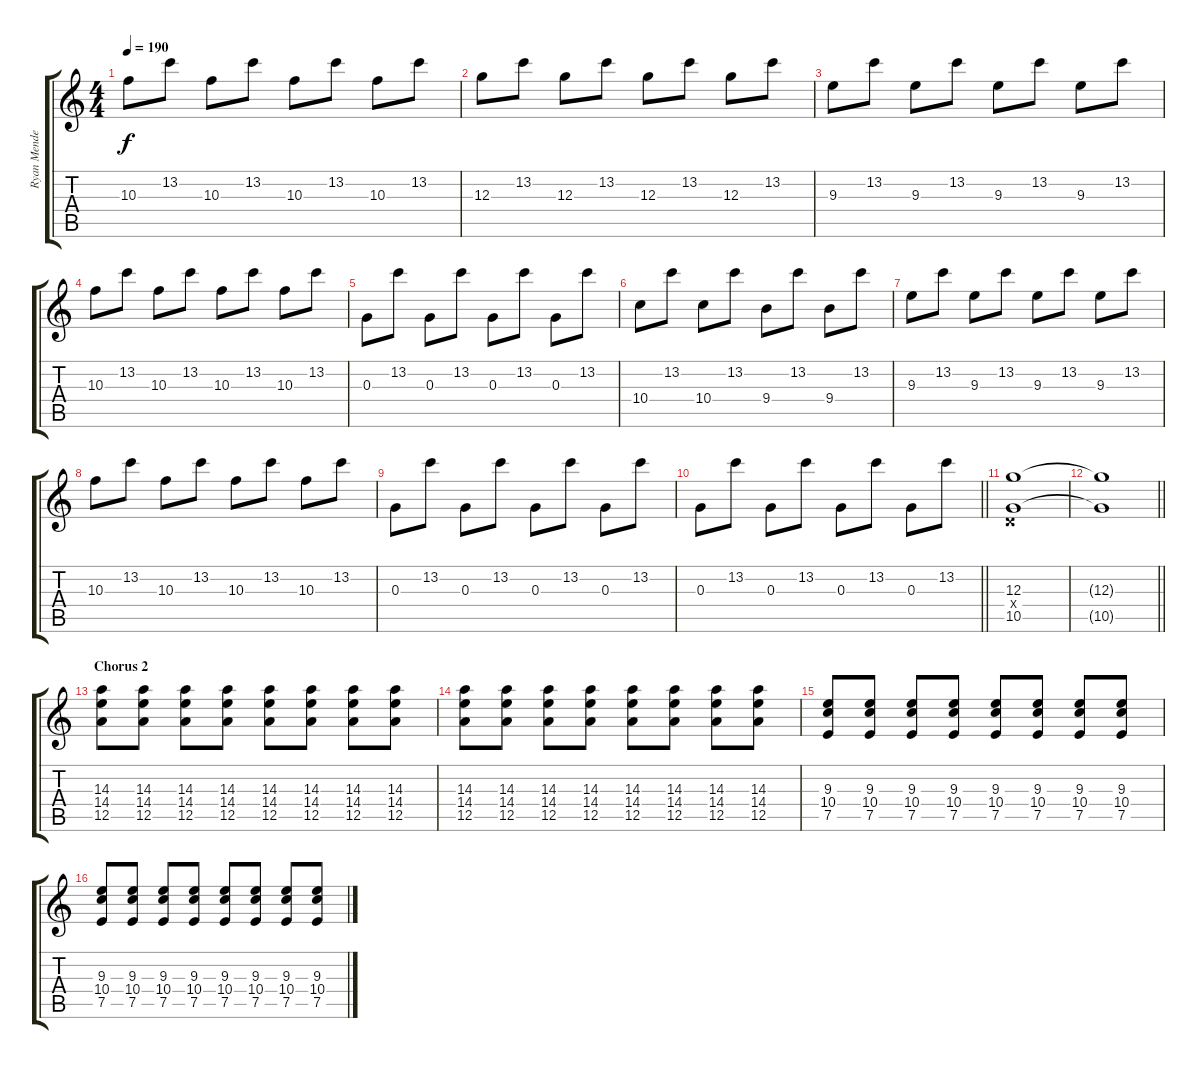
\track ("Ryan Mendez" "Ryan Mende") {instrument electricguitarclean}
\staff {score tabs}
\tuning (E4 B3 G3 D3 A2 E2) {hide}
\ts (4 4)
\tempo 190
\clef g2
\ks c
10.3.8{dy f} 13.2.8 10.3.8 13.2.8 10.3.8 13.2.8 10.3.8 13.2.8 |
12.3.8 13.2.8 12.3.8 13.2.8 12.3.8 13.2.8 12.3.8 13.2.8 |
9.3.8 13.2.8 9.3.8 13.2.8 9.3.8 13.2.8 9.3.8 13.2.8 |
10.3.8 13.2.8 10.3.8 13.2.8 10.3.8 13.2.8 10.3.8 13.2.8 |
0.3.8 13.2.8 0.3.8 13.2.8 0.3.8 13.2.8 0.3.8 13.2.8 |
10.4.8 13.2.8 10.4.8 13.2.8 9.4.8 13.2.8 9.4.8 13.2.8 |
9.3.8 13.2.8 9.3.8 13.2.8 9.3.8 13.2.8 9.3.8 13.2.8 |
10.3.8 13.2.8 10.3.8 13.2.8 10.3.8 13.2.8 10.3.8 13.2.8 |
0.3.8 13.2.8 0.3.8 13.2.8 0.3.8 13.2.8 0.3.8 13.2.8 |
\barLineRight lightlight
0.3.8 13.2.8 0.3.8 13.2.8 0.3.8 13.2.8 0.3.8 13.2.8 |
(12.3 0.4{x} 10.5).1{balance 13 instrument distortionguitar} |
\barLineRight lightlight
(12.3{t} 10.5{t}).1 |
\section ("" "Chorus 2")
(14.3 14.4 12.5).8{balance 13 instrument distortionguitar} (14.3 14.4 12.5).8 (14.3 14.4 12.5).8 (14.3 14.4 12.5).8 (14.3 14.4 12.5).8 (14.3 14.4 12.5).8 (14.3 14.4 12.5).8 (14.3 14.4 12.5).8 |
(14.3 14.4 12.5).8 (14.3 14.4 12.5).8 (14.3 14.4 12.5).8 (14.3 14.4 12.5).8 (14.3 14.4 12.5).8 (14.3 14.4 12.5).8 (14.3 14.4 12.5).8 (14.3 14.4 12.5).8 |
(9.3 10.4 7.5).8 (9.3 10.4 7.5).8 (9.3 10.4 7.5).8 (9.3 10.4 7.5).8 (9.3 10.4 7.5).8 (9.3 10.4 7.5).8 (9.3 10.4 7.5).8 (9.3 10.4 7.5).8 |
(9.3 10.4 7.5).8 (9.3 10.4 7.5).8 (9.3 10.4 7.5).8 (9.3 10.4 7.5).8 (9.3 10.4 7.5).8 (9.3 10.4 7.5).8 (9.3 10.4 7.5).8 (9.3 10.4 7.5).8
